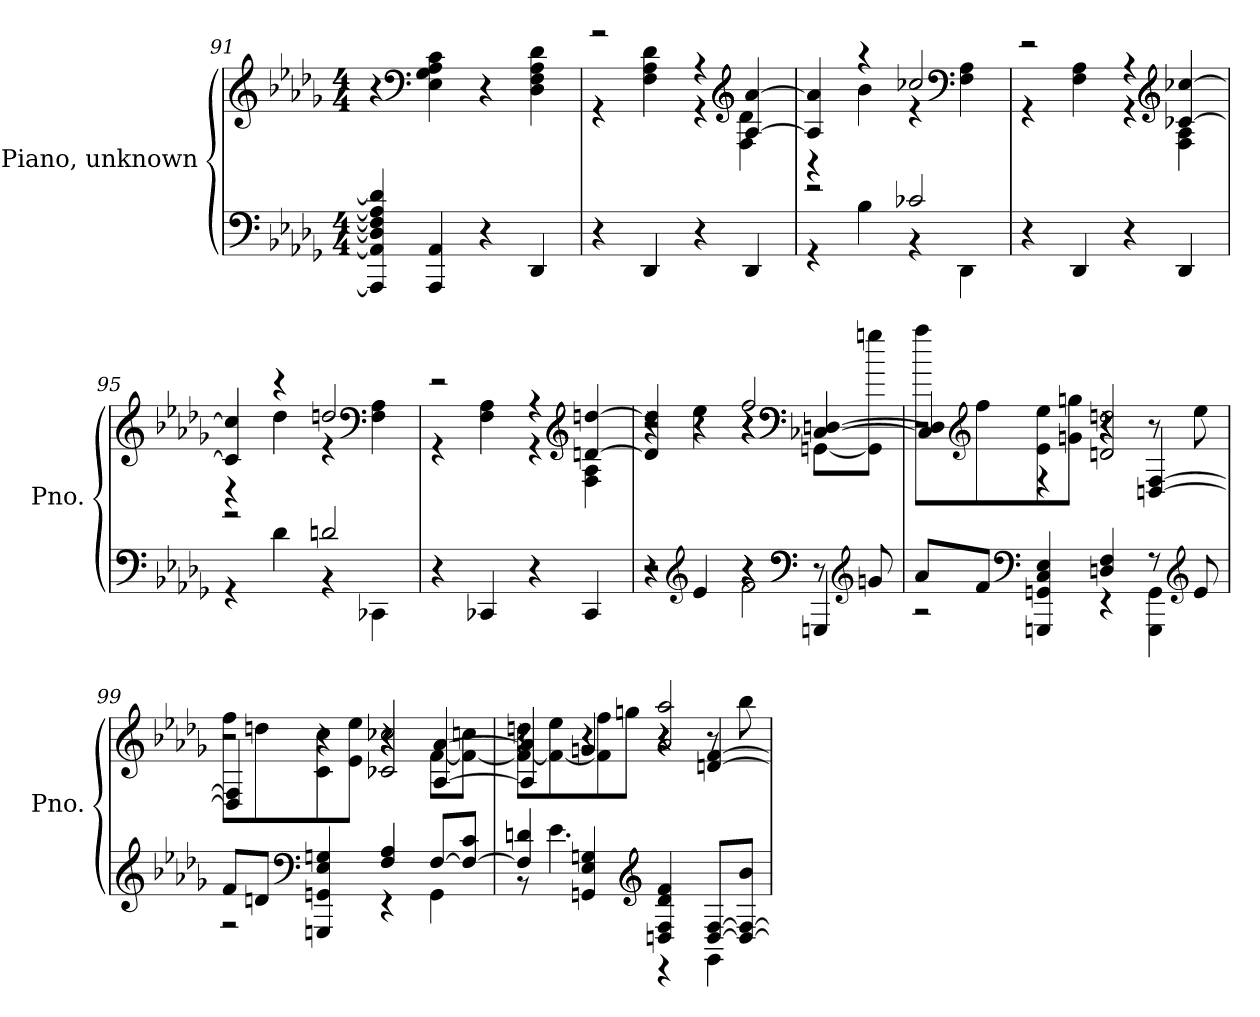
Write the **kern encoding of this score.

**kern	**kern
*part1	*part1
*staff2	*staff1
*I"Piano, unknown	*
*I'Pno.	*
*clefF4	*clefG2
*k[b-e-a-d-g-]	*k[b-e-a-d-g-]
*M4/4	*M4/4
=91	=91
4AAA-/] 4AA-/] 4D-/] 4F/] 4A-/] 4d-/]	4r
*	*clefF4
4AAA-/ 4AA-/	4E-\ 4G-\ 4A-\ 4c\
4r	4r
4DD-/	4D-\ 4F\ 4A-\ 4d-\
=92	=92
*	*^
4r	2r	4r
4DD-/	.	4F\ 4A-\ 4d-\
4r	4r	4r
*	*clefG2	*
4DD-/	[4A-/ [4a-/	4F\ 4d-\
=93	=93	=93
*^	*	*
2r	4r	4A-/] 4a-/]	4r
.	4B-\	4r	4b-\
2c-X/	4r	2cc-X/	4r
*	*	*clefF4	*
.	4DD-\	.	4F\ 4A-\
*v	*v	*	*
!!LO:LB:g=z	!!
=94	=94	=94
4r	2r	4r
4DD-/	.	4F\ 4A-\
4r	4r	4r
*	*clefG2	*
4DD-/	[4c-X/ [4cc-X/	4F\ 4A-\
=95	=95	=95
*^	*	*
2r	4r	4c-/] 4cc-/]	4r
.	4d-\	4r	4dd-\
2dn/	4r	2ddn/	4r
*	*	*clefF4	*
.	4CC-X\	.	4F\ 4A-\
*v	*v	*	*
=96	=96	=96
4r	2r	4r
4CC-X/	.	4F\ 4A-\
4r	4r	4r
*	*clefG2	*
4CC-/	[4dn/ [4ddn/	4F\ 4A-\
=97	=97	=97
*^	*	*^
*	*^	*	*	*
4r	2r	2r	4d/] 4dd/]	4r	2r
*clefG2	*	*	*	*	*
4e-/	.	.	4r	4ee-\	.
4r	2f\	4r	2ff/	4r	4r
*clefF4	*	*	*clefF4	*	*
8r	.	4GGGn/	.	[8GGn\L	[4C-X/ [4Dn/
*clefG2	*	*	*	*	*
8gn/	.	.	.	8GG\] 8ggn\J	.
*	*v	*v	*	*	*
!!LO:PB:g=z	!!	!!
=98	=98	=98	=98	=98
8a-/L	2r	2r	8aa-\L	4C-/] 4D/]
*	*	*clefG2	*	*
8f/J	.	.	8ff\	.
*clefF4	*	*	*	*
4GGGn/ 4GGn/ 4C/ 4E-/	.	.	8e-\ 8ee-\	4r
.	.	.	8gn\ 8ggn\J	.
4Dn/ 4F/	4r	2dn/ 2ddn/	4r	4r
8r	4GGG\ 4GG\	.	8r	[4Dn/ [4F/
*clefG2	*	*	*	*
8e-/	.	.	8ee-\	.
=99	=99	=99	=99	=99
8f/L	2r	2r	8ff\L	4D/] 4F/]
8dn/J	.	.	8ddn\	.
*clefF4	*	*	*	*
4GGGn/ 4GGn/ 4E-/ 4Gn/	.	.	8c\ 8cc\	4r
.	.	.	8e-\ 8ee-\J	.
4F/ 4A-/	4r	2c-X/ 2cc-X/	4r	4r
[8F/L	4GG\	.	[8f\L	[4A-/ [4a-/
8F/_ 8c/J	.	.	8f\_ 8ccn\J	.
!!LO:LB:g=z	!!	!!
=100	=100	=100	=100	=100
4F/] 4dn/	8r	4r	8f\_ 8ddn\L	4A-/] 4a-/]
.	4.e-\	.	8f\_ 8ee-\	.
4GGn/ 4E-/ 4Gn/	.	4gn/	8f\] 8ff\	4r
.	.	.	8ggn\J	.
*clefG2	*	*	*	*
4Dn/ 4F/ 4d/ 4f/	4r	2a-/ 2aa-/	4r	4r
[8D/ [8F/L	4GG\	.	8r	[4dn/ [4f/
8D/_ 8F/_ 8b-/J	.	.	8bb-\	.
*v	*v	*	*	*
*	*v	*v	*v
=	=
*-	*-
